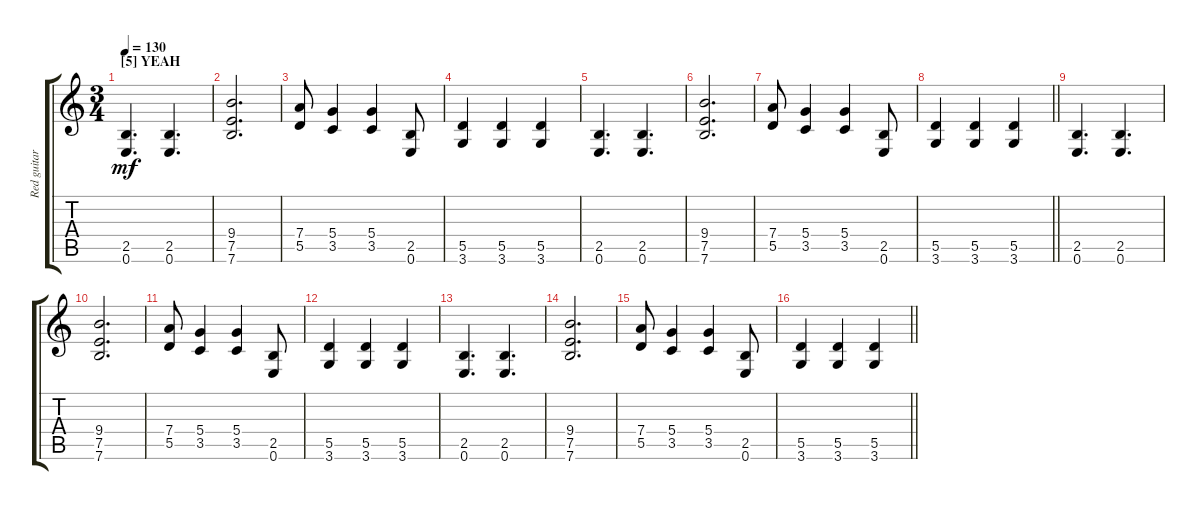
\track ("Red guitar" "Red guitar") {instrument overdrivenguitar}
\staff {score tabs}
\tuning (E4 B3 G3 D3 A2 E2) {hide}
\ts (3 4)
\section ("" "[5] YEAH")
\tempo 130
\clef g2
\ks c
(2.5 0.6).4{d dy mf} (2.5 0.6).4{d} |
(9.4 7.5 7.6).2{d balance 8} |
(7.4 5.5).8{balance 15} (5.4 3.5).4 (5.4 3.5).4 (2.5 0.6).8 |
(5.5 3.6).4 (5.5 3.6).4 (5.5 3.6).4 |
(2.5 0.6).4{d} (2.5 0.6).4{d} |
(9.4 7.5 7.6).2{d balance 8} |
(7.4 5.5).8{balance 15} (5.4 3.5).4 (5.4 3.5).4 (2.5 0.6).8 |
\barLineRight lightlight
(5.5 3.6).4 (5.5 3.6).4 (5.5 3.6).4 |
\section ("" "")
(2.5 0.6).4{d} (2.5 0.6).4{d} |
(9.4 7.5 7.6).2{d balance 8} |
(7.4 5.5).8{balance 15} (5.4 3.5).4 (5.4 3.5).4 (2.5 0.6).8 |
(5.5 3.6).4 (5.5 3.6).4 (5.5 3.6).4 |
(2.5 0.6).4{d} (2.5 0.6).4{d} |
(9.4 7.5 7.6).2{d balance 8} |
(7.4 5.5).8{balance 15} (5.4 3.5).4 (5.4 3.5).4 (2.5 0.6).8 |
\barLineRight lightlight
(5.5 3.6).4 (5.5 3.6).4 (5.5 3.6).4
